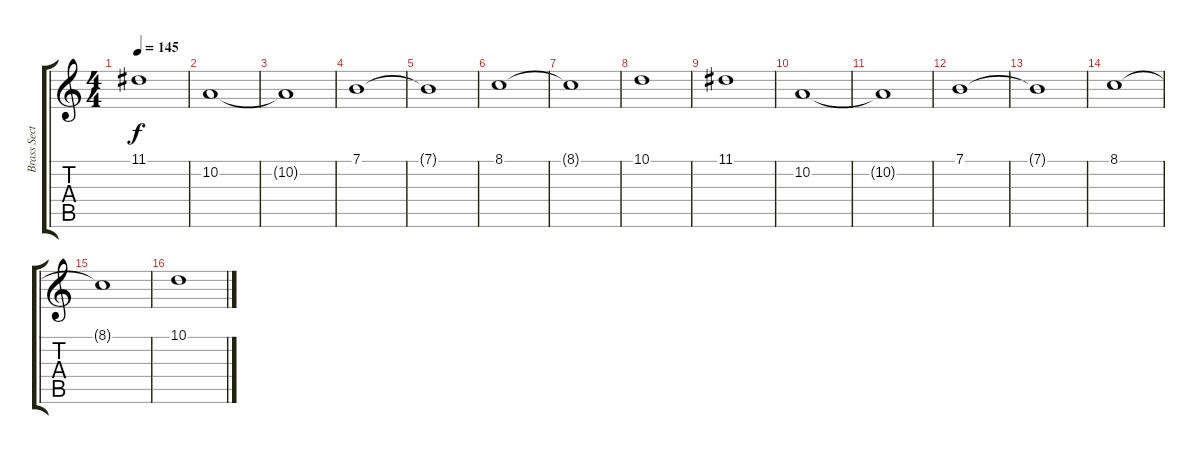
\track ("Brass Section" "Brass Sect") {instrument synthbrass1}
\staff {score tabs}
\tuning (E4 B3 G3 D3 A2 E2) {hide}
\ts (4 4)
\tempo 145
\clef g2
\ks c
11.1.1{dy f} |
10.2.1 |
10.2{t}.1 |
7.1.1 |
7.1{t}.1 |
8.1.1 |
8.1{t}.1 |
10.1.1 |
11.1.1 |
10.2.1 |
10.2{t}.1 |
7.1.1 |
7.1{t}.1 |
8.1.1 |
8.1{t}.1 |
10.1.1
